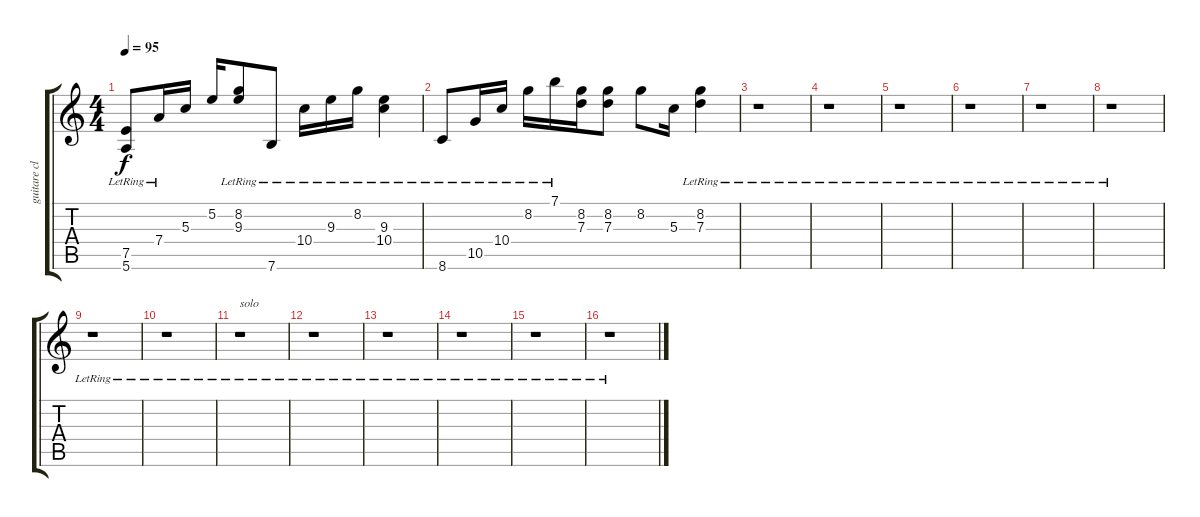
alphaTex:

\track ("guitare classique" "guitare cl") {instrument acousticguitarnylon}
\staff {score tabs}
\tuning (E4 B3 G3 D3 A2 E2) {hide}
\ts (4 4)
\tempo 95
\clef g2
\ks c
(7.5{lr} 5.6{lr}).8{dy f} 7.4{lr}.16 5.3.16 5.2.16 (8.2{lr} 9.3{lr}).8 7.6{lr}.8 10.4{lr}.16 9.3{lr}.16 8.2{lr}.16 (9.3{lr} 10.4{lr}).4 |
8.6{lr}.8 10.5{lr}.16 10.4{lr}.16 8.2{lr}.16 7.1{lr}.16 (8.2 7.3).16 (8.2 7.3).8 8.2.8 5.3.16 (8.2{lr} 7.3{lr}).4 |
r.1 |
r.1 |
r.1 |
r.1 |
r.1 |
r.1 |
r.1 |
r.1 |
r.1{txt "solo"} |
r.1 |
r.1 |
r.1 |
r.1 |
r.1
